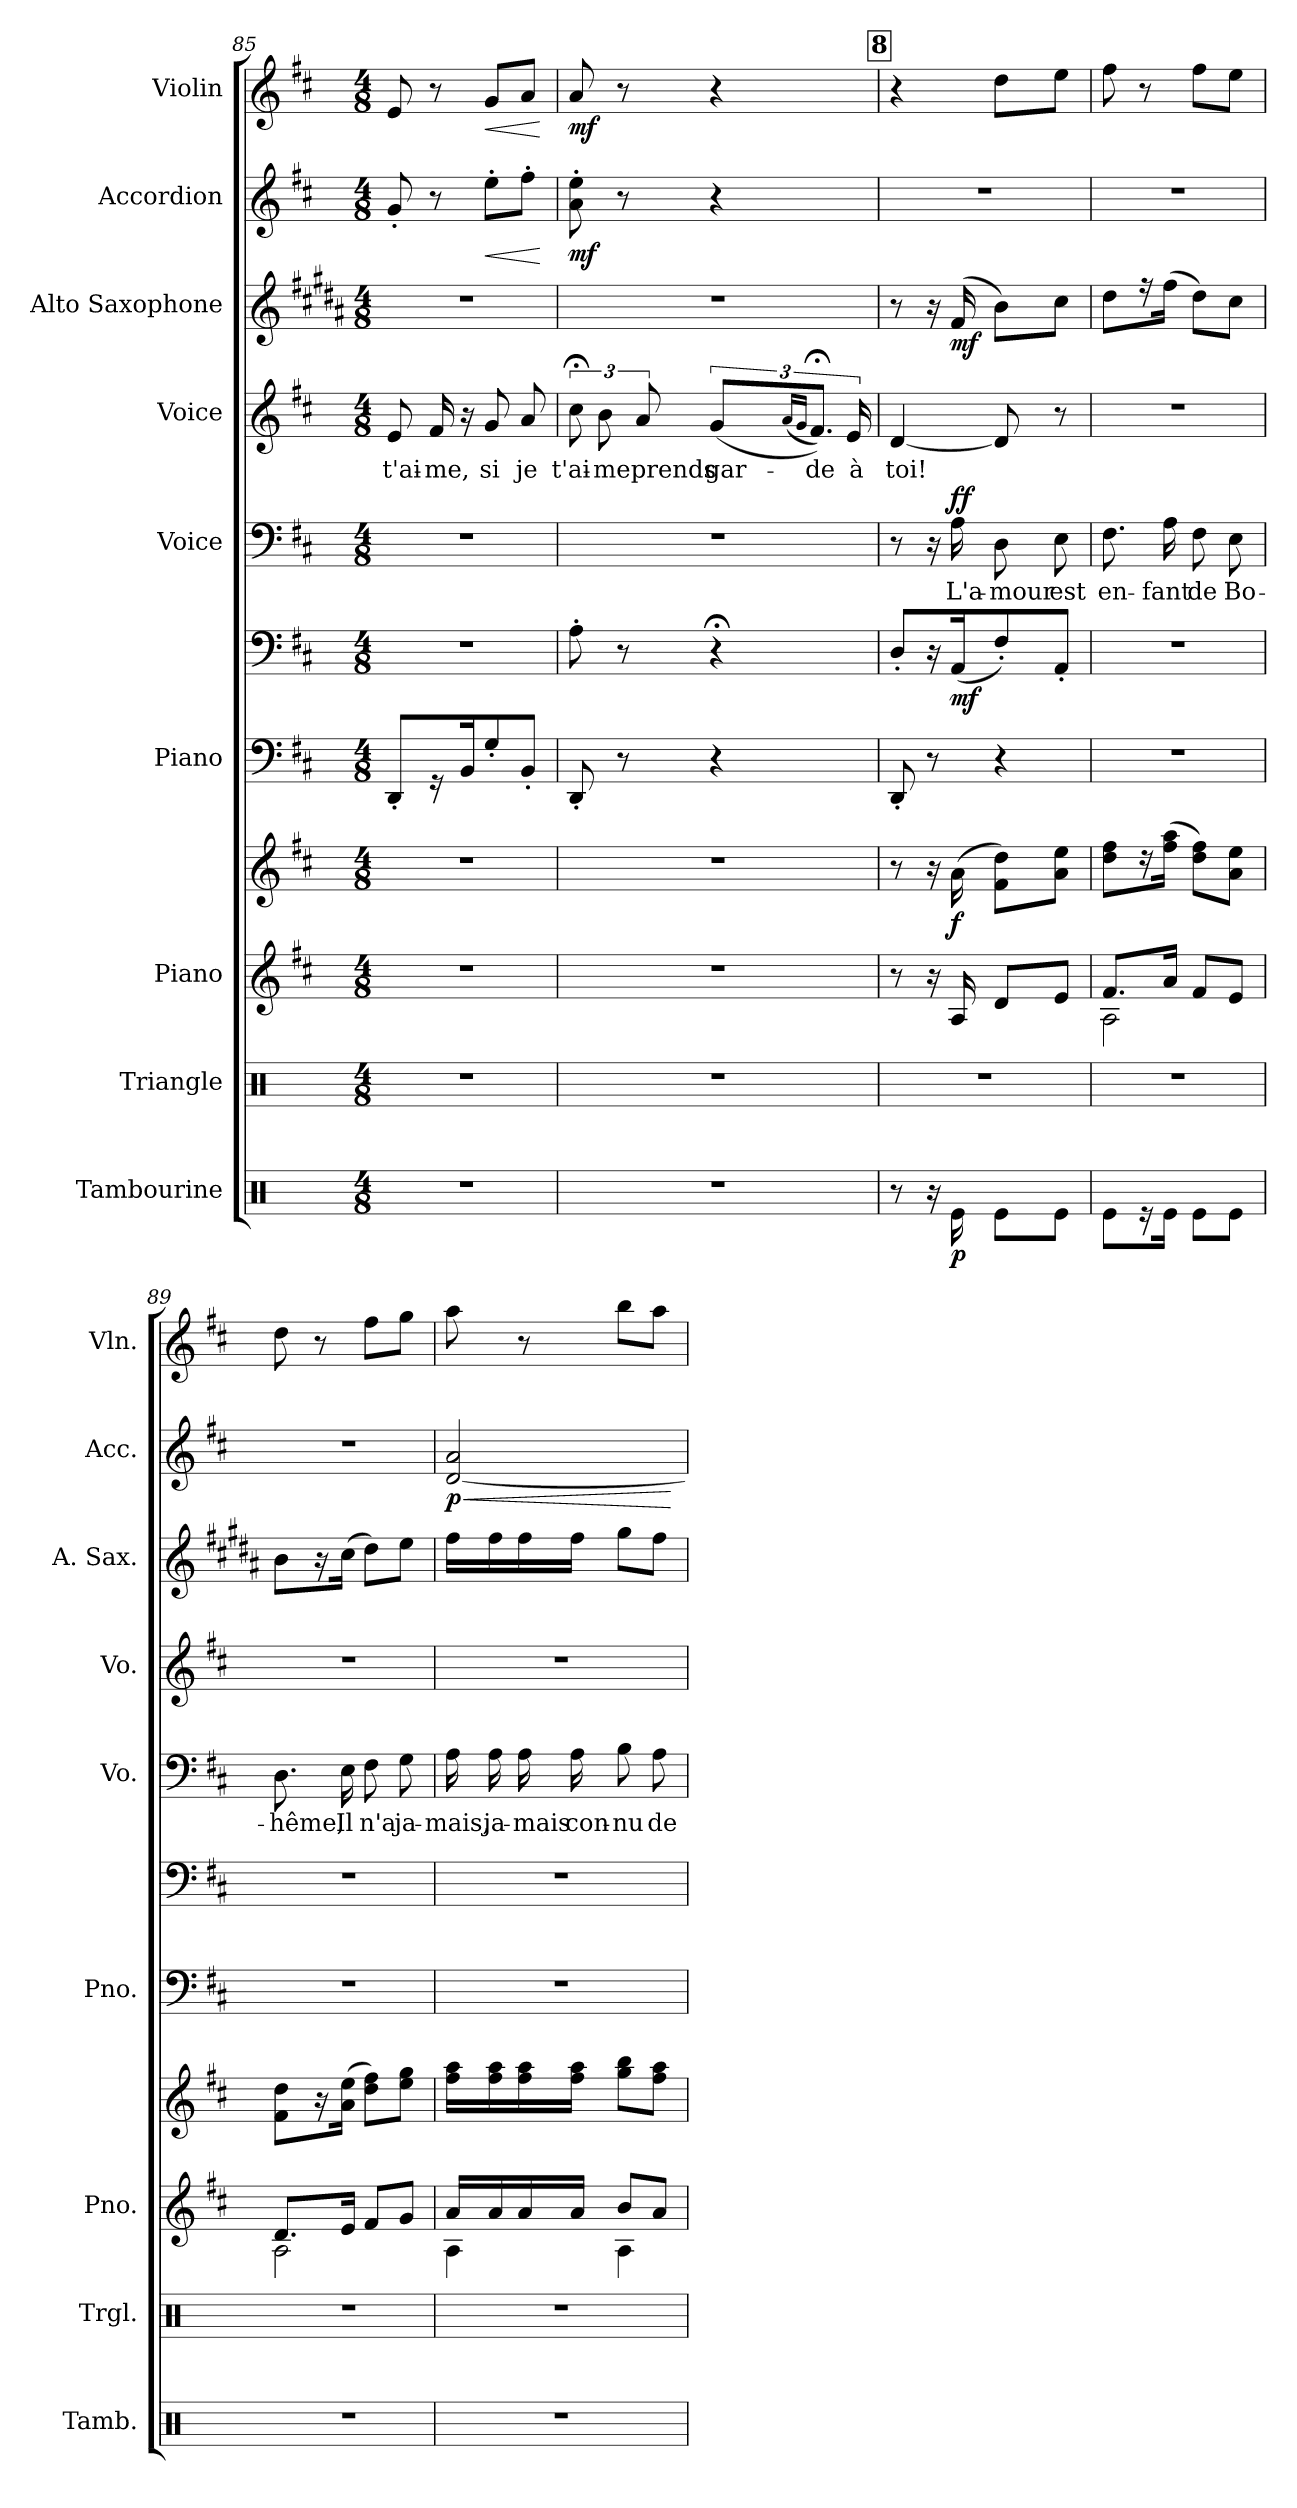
**kern	**dynam	**kern	**kern	**kern	**dynam	**kern	**kern	**dynam	**kern	**text	**dynam	**kern	**text	**kern	**dynam	**kern	**dynam	**kern	**dynam
*part9	*part9	*part8	*part7	*part7	*part7	*part6	*part6	*part6	*part5	*part5	*part5	*part4	*part4	*part3	*part3	*part2	*part2	*part1	*part1
*staff11	*staff11	*staff10	*staff9	*staff8	*staff8/9	*staff7	*staff6	*staff6/7	*staff5	*staff5	*staff5	*staff4	*staff4	*staff3	*staff3	*staff2	*staff2	*staff1	*staff1
*I"Tambourine	*	*I"Triangle	*I"Piano	*	*	*I"Piano	*	*	*I"Voice	*	*	*I"Voice	*	*I"Alto Saxophone	*	*I"Accordion	*	*I"Violin	*
*I'Tamb.	*	*I'Trgl.	*I'Pno.	*	*	*I'Pno.	*	*	*I'Vo.	*	*	*I'Vo.	*	*I'A. Sax.	*	*I'Acc.	*	*I'Vln.	*
*clefX	*	*clefX	*clefG2	*clefG2	*	*clefF4	*clefF4	*	*clefF4	*	*	*clefG2	*	*clefG2	*	*clefG2	*	*clefG2	*
*	*	*	*	*	*	*	*	*	*	*	*	*	*	*ITrd5c9	*	*	*	*	*
*k[]	*	*k[]	*k[f#c#]	*k[f#c#]	*	*k[f#c#]	*k[f#c#]	*	*k[f#c#]	*	*	*k[f#c#]	*	*k[f#c#]	*	*k[f#c#]	*	*k[f#c#]	*
*M4/8	*	*M4/8	*M4/8	*M4/8	*	*M4/8	*M4/8	*	*M4/8	*	*	*M4/8	*	*M4/8	*	*M4/8	*	*M4/8	*
=85	=85	=85	=85	=85	=85	=85	=85	=85	=85	=85	=85	=85	=85	=85	=85	=85	=85	=85	=85
!	!	!	!	!	!	!	!	!	!	!	!	!	!LO:LY:b	!	!	!	!	!	!
2r	.	2r	2r	2r	.	8DD'/L	2r	.	2r	.	.	8e/	t'ai-	2r	.	8g'/	.	8e/	.
!	!	!	!	!	!	!	!	!	!	!	!	!	!LO:LY:b	!	!	!	!	!	!
.	.	.	.	.	.	16r	.	.	.	.	.	16f#/	-me,	.	.	8r	.	8r	.
.	.	.	.	.	.	16BB/K	.	.	.	.	.	16r	.	.	.	.	.	.	.
!	!	!	!	!	!	!	!	!	!	!	!	!	!LO:LY:b	!	!	!	!LO:HP:b	!	!LO:HP:b
.	.	.	.	.	.	8G'/	.	.	.	.	.	8g/	si	.	.	8ee'\L	<	8g/L	<
!	!	!	!	!	!	!	!	!	!	!	!	!	!LO:LY:b	!	!	!	!	!	!
.	.	.	.	.	.	8BB'/J	.	.	.	.	.	8a/	je	.	.	8ff#'\J	.	8a/J	.
.	.	.	.	.	.	.	.	.	.	.	.	.	.	.	.	.	[	.	[
!!LO:PB:g=z
=86	=86	=86	=86	=86	=86	=86	=86	=86	=86	=86	=86	=86	=86	=86	=86	=86	=86	=86	=86
!	!	!	!	!	!	!	!	!	!	!	!	!	!LO:LY:b	!	!	!	!LO:DY:b	!	!LO:DY:b
2r	.	2r	2r	2r	.	8DD'/	8A'\	.	2r	.	.	12cc#;<\	t'ai-	2r	.	8a\' 8ee\'	mf	8a/	mf
!	!	!	!	!	!	!	!	!	!	!	!	!	!LO:LY:b	!	!	!	!	!	!
.	.	.	.	.	.	.	.	.	.	.	.	12b\	-me	.	.	.	.	.	.
.	.	.	.	.	.	8r	8r	.	.	.	.	.	.	.	.	8r	.	8r	.
!	!	!	!	!	!	!	!	!	!	!	!	!	!LO:LY:b	!	!	!	!	!	!
.	.	.	.	.	.	.	.	.	.	.	.	12a/	prends	.	.	.	.	.	.
!	!	!	!	!	!	!	!	!	!	!	!	!	!LO:LY:b	!	!	!	!	!	!
.	.	.	.	.	.	4r	4r;<	.	.	.	.	(12g/L	gar-	.	.	4r	.	4r	.
.	.	.	.	.	.	.	.	.	.	.	.	(16qa/LL	.	.	.	.	.	.	.
.	.	.	.	.	.	.	.	.	.	.	.	16qg/JJ	.	.	.	.	.	.	.
!	!	!	!	!	!	!	!	!	!	!	!	!	!LO:LY:b	!	!	!	!	!	!
.	.	.	.	.	.	.	.	.	.	.	.	12.f#;</J))	-de	.	.	.	.	.	.
!	!	!	!	!	!	!	!	!	!	!	!	!	!LO:LY:b	!	!	!	!	!	!
.	.	.	.	.	.	.	.	.	.	.	.	24e/	à	.	.	.	.	.	.
!!LO:REH:place=s1:a:B:fs=14:t=8
=87	=87	=87	=87	=87	=87	=87	=87	=87	=87	=87	=87	=87	=87	=87	=87	=87	=87	=87	=87
!	!	!	!	!	!	!	!	!	!	!	!	!	!LO:LY:b	!	!	!	!	!	!
8r	.	2r	8r	8r	.	8DD'/	8D'/L	.	8r	.	.	[4d/	toi!	8r	.	2r	.	4r	.
16r	.	.	16r	16r	.	8r	16r	.	16r	.	.	.	.	16r	.	.	.	.	.
!	!LO:DY:b	!	!	!	!LO:DY:b	!	!	!LO:DY:b	!	!LO:LY:b	!LO:DY:b	!	!	!	!LO:DY:b	!	!	!	!
16Re\	p	.	16A/	(>16a\	f	.	(16AA/K	mf	16A\	L'a-	ff	.	.	(16A/	mf	.	.	.	.
!	!	!	!	!	!	!	!	!	!	!LO:LY:b	!	!	!	!	!	!	!	!	!
8Re\L	.	.	8d/L	8f#\ 8dd\L)	.	4r	8F#'/)	.	8D\	-mour	.	8d/]	.	8d\L)	.	.	.	8dd\L	.
!	!	!	!	!	!	!	!	!	!	!LO:LY:b	!	!	!	!	!	!	!	!	!
8Re\J	.	.	8e/J	8a\ 8ee\J	.	.	8AA'/J	.	8E\	est	.	8r	.	8e\J	.	.	.	8ee\J	.
=88	=88	=88	=88	=88	=88	=88	=88	=88	=88	=88	=88	=88	=88	=88	=88	=88	=88	=88	=88
*	*	*	*^	*	*	*	*	*	*	*	*	*	*	*	*	*	*	*	*
!	!	!	!	!	!	!	!	!	!	!	!LO:LY:b	!	!	!	!	!	!	!	!	!
8Re\L	.	2r	8.f#/L	2A\	8dd\ 8ff#\L	.	2r	2r	.	8.F#\	en-	.	2r	.	8f#\L	.	2r	.	8ff#\	.
16r	.	.	.	.	16rdd	.	.	.	.	.	.	.	.	.	16r	.	.	.	8r	.
!	!	!	!	!	!	!	!	!	!	!	!LO:LY:b	!	!	!	!	!	!	!	!	!
16Re\Jk	.	.	16a/Jk	.	(>16ff#\ 16aa\Jk	.	.	.	.	16A\	-fant	.	.	.	(16a\Jk	.	.	.	.	.
!	!	!	!	!	!	!	!	!	!	!	!LO:LY:b	!	!	!	!	!	!	!	!	!
8Re\L	.	.	8f#/L	.	8dd\ 8ff#\L)	.	.	.	.	8F#\	de	.	.	.	8f#\L)	.	.	.	8ff#\L	.
!	!	!	!	!	!	!	!	!	!	!	!LO:LY:b	!	!	!	!	!	!	!	!	!
8Re\J	.	.	8e/J	.	8a\ 8ee\J	.	.	.	.	8E\	Bo-	.	.	.	8e\J	.	.	.	8ee\J	.
=89	=89	=89	=89	=89	=89	=89	=89	=89	=89	=89	=89	=89	=89	=89	=89	=89	=89	=89	=89	=89
!	!	!	!	!	!	!	!	!	!	!	!LO:LY:b	!	!	!	!	!	!	!	!	!
2r	.	2r	8.d/L	2A\	8f#\ 8dd\L	.	2r	2r	.	8.D\	-hême,	.	2r	.	8d\L	.	2r	.	8dd\	.
.	.	.	.	.	16r	.	.	.	.	.	.	.	.	.	16r	.	.	.	8r	.
!	!	!	!	!	!	!	!	!	!	!	!LO:LY:b	!	!	!	!	!	!	!	!	!
.	.	.	16e/Jk	.	(>16a\ 16ee\Jk	.	.	.	.	16E\	Il	.	.	.	(16e\Jk	.	.	.	.	.
!	!	!	!	!	!	!	!	!	!	!	!LO:LY:b	!	!	!	!	!	!	!	!	!
.	.	.	8f#/L	.	8dd\ 8ff#\L)	.	.	.	.	8F#\	n'a	.	.	.	8f#\L)	.	.	.	8ff#\L	.
!	!	!	!	!	!	!	!	!	!	!	!LO:LY:b	!	!	!	!	!	!	!	!	!
.	.	.	8g/J	.	8ee\ 8gg\J	.	.	.	.	8G\	ja-	.	.	.	8g\J	.	.	.	8gg\J	.
!!LO:PB:g=z
=90	=90	=90	=90	=90	=90	=90	=90	=90	=90	=90	=90	=90	=90	=90	=90	=90	=90	=90	=90	=90
!	!	!	!	!	!	!	!	!	!	!	!LO:LY:b	!	!	!	!	!	!	!LO:HP:b	!	!
!	!	!	!	!	!	!	!	!	!	!	!	!	!	!	!	!	!	!LO:DY:n=1:b	!	!
2r	.	2r	16a/LL	4A\	16ff#\ 16aa\LL	.	2r	2r	.	16A\	-mais,	.	2r	.	16a\LL	.	[2d/ 2a/	< p	8aa\	.
!	!	!	!	!	!	!	!	!	!	!	!LO:LY:b	!	!	!	!	!	!	!	!	!
.	.	.	16a/	.	16ff#\ 16aa\	.	.	.	.	16A\	ja-	.	.	.	16a\	.	.	.	.	.
!	!	!	!	!	!	!	!	!	!	!	!LO:LY:b	!	!	!	!	!	!	!	!	!
.	.	.	16a/	.	16ff#\ 16aa\	.	.	.	.	16A\	-mais	.	.	.	16a\	.	.	.	8r	.
!	!	!	!	!	!	!	!	!	!	!	!LO:LY:b	!	!	!	!	!	!	!	!	!
.	.	.	16a/JJ	.	16ff#\ 16aa\JJ	.	.	.	.	16A\	con-	.	.	.	16a\JJ	.	.	.	.	.
!	!	!	!	!	!	!	!	!	!	!	!LO:LY:b	!	!	!	!	!	!	!	!	!
.	.	.	8b/L	4A\	8gg\ 8bb\L	.	.	.	.	8B\	-nu	.	.	.	8b\L	.	.	.	8bb\L	.
!	!	!	!	!	!	!	!	!	!	!	!LO:LY:b	!	!	!	!	!	!	!	!	!
.	.	.	8a/J	.	8ff#\ 8aa\J	.	.	.	.	8A\	de	.	.	.	8a\J	.	.	.	8aa\J	.
*	*	*	*v	*v	*	*	*	*	*	*	*	*	*	*	*	*	*	*	*	*
.	.	.	.	.	.	.	.	.	.	.	.	.	.	.	.	.	[	.	.
=	=	=	=	=	=	=	=	=	=	=	=	=	=	=	=	=	=	=	=
*-	*-	*-	*-	*-	*-	*-	*-	*-	*-	*-	*-	*-	*-	*-	*-	*-	*-	*-	*-
